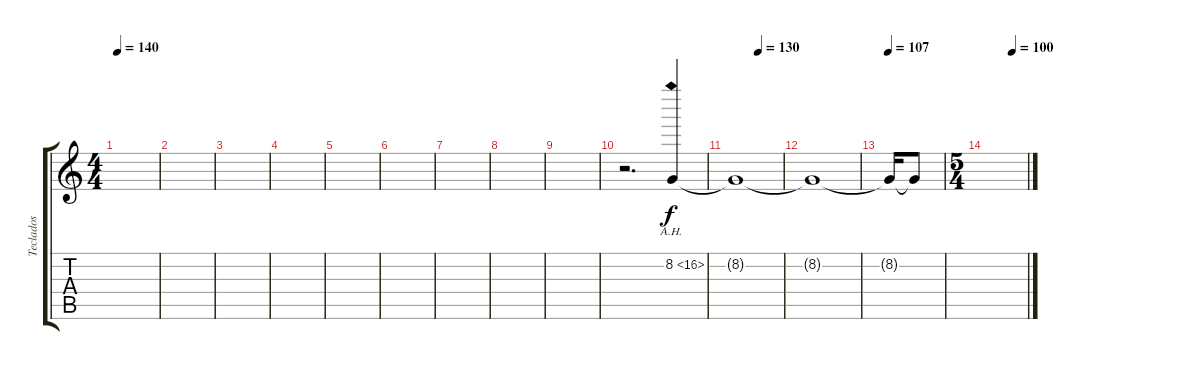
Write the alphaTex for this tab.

\track ("Teclados" "Teclados") {instrument stringensemble1}
\staff {score tabs}
\tuning (E4 B3 G3 D3 A2 E2) {hide}
\ts (4 4)
\tempo 140
\clef g2
\ks c
|
|
|
|
|
|
|
|
|
r.2{d} 8.2{ah 8}.4{dy f volume 11 instrument distortionguitar} |
\tempo (130 0.5)
8.2{t}.1 |
8.2{t}.1 |
\tempo 107
8.2{t}.16 8.2{t}.8 |
\ts (5 4)
\tempo (100 0.65)
